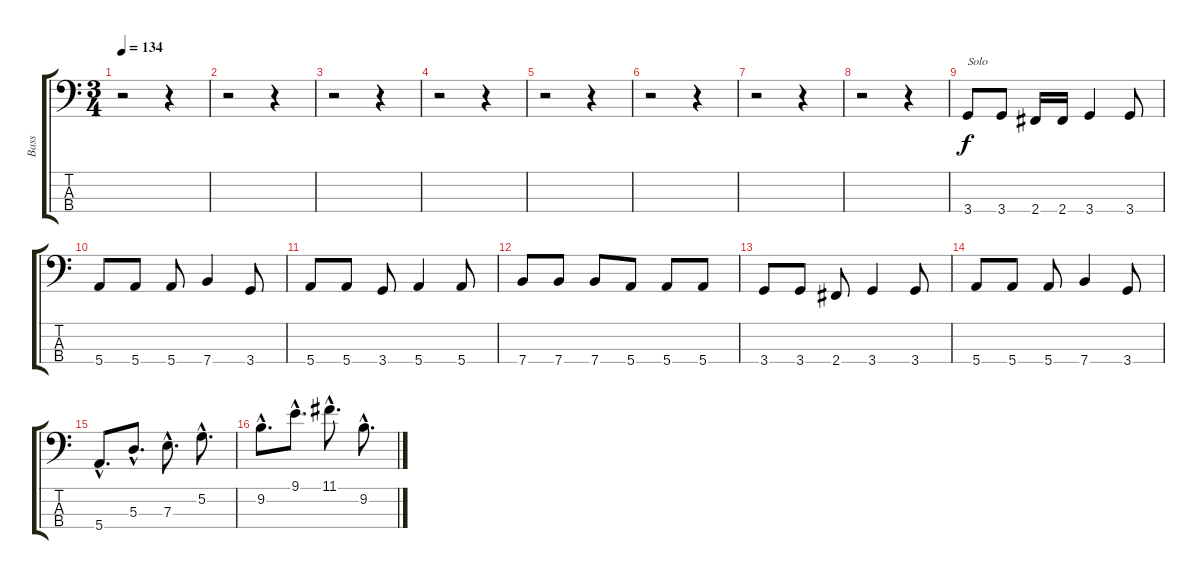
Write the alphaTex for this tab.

\track ("Bass" "Bass") {instrument electricbasspick}
\staff {score tabs}
\tuning (G2 D2 A1 E1) {hide}
\ts (3 4)
\tempo 134
\clef f4
\ks c
r.2{dy f} r.4 |
r.2 r.4 |
r.2 r.4 |
r.2 r.4 |
r.2 r.4 |
r.2 r.4 |
r.2 r.4 |
r.2 r.4 |
3.4.8{txt "Solo"} 3.4.8 2.4.16 2.4.16 3.4.4 3.4.8 |
5.4.8 5.4.8 5.4.8 7.4.4 3.4.8 |
5.4.8 5.4.8 3.4.8 5.4.4 5.4.8 |
7.4.8 7.4.8 7.4.8 5.4.8 5.4.8 5.4.8 |
3.4.8 3.4.8 2.4.8 3.4.4 3.4.8 |
5.4.8 5.4.8 5.4.8 7.4.4 3.4.8 |
5.4{hac}.8{d} 5.3{hac}.8{d} 7.3{hac}.8{d} 5.2{hac}.8{d} |
9.2{hac}.8{d} 9.1{hac}.8{d} 11.1{hac}.8{d} 9.2{hac}.8{d}
